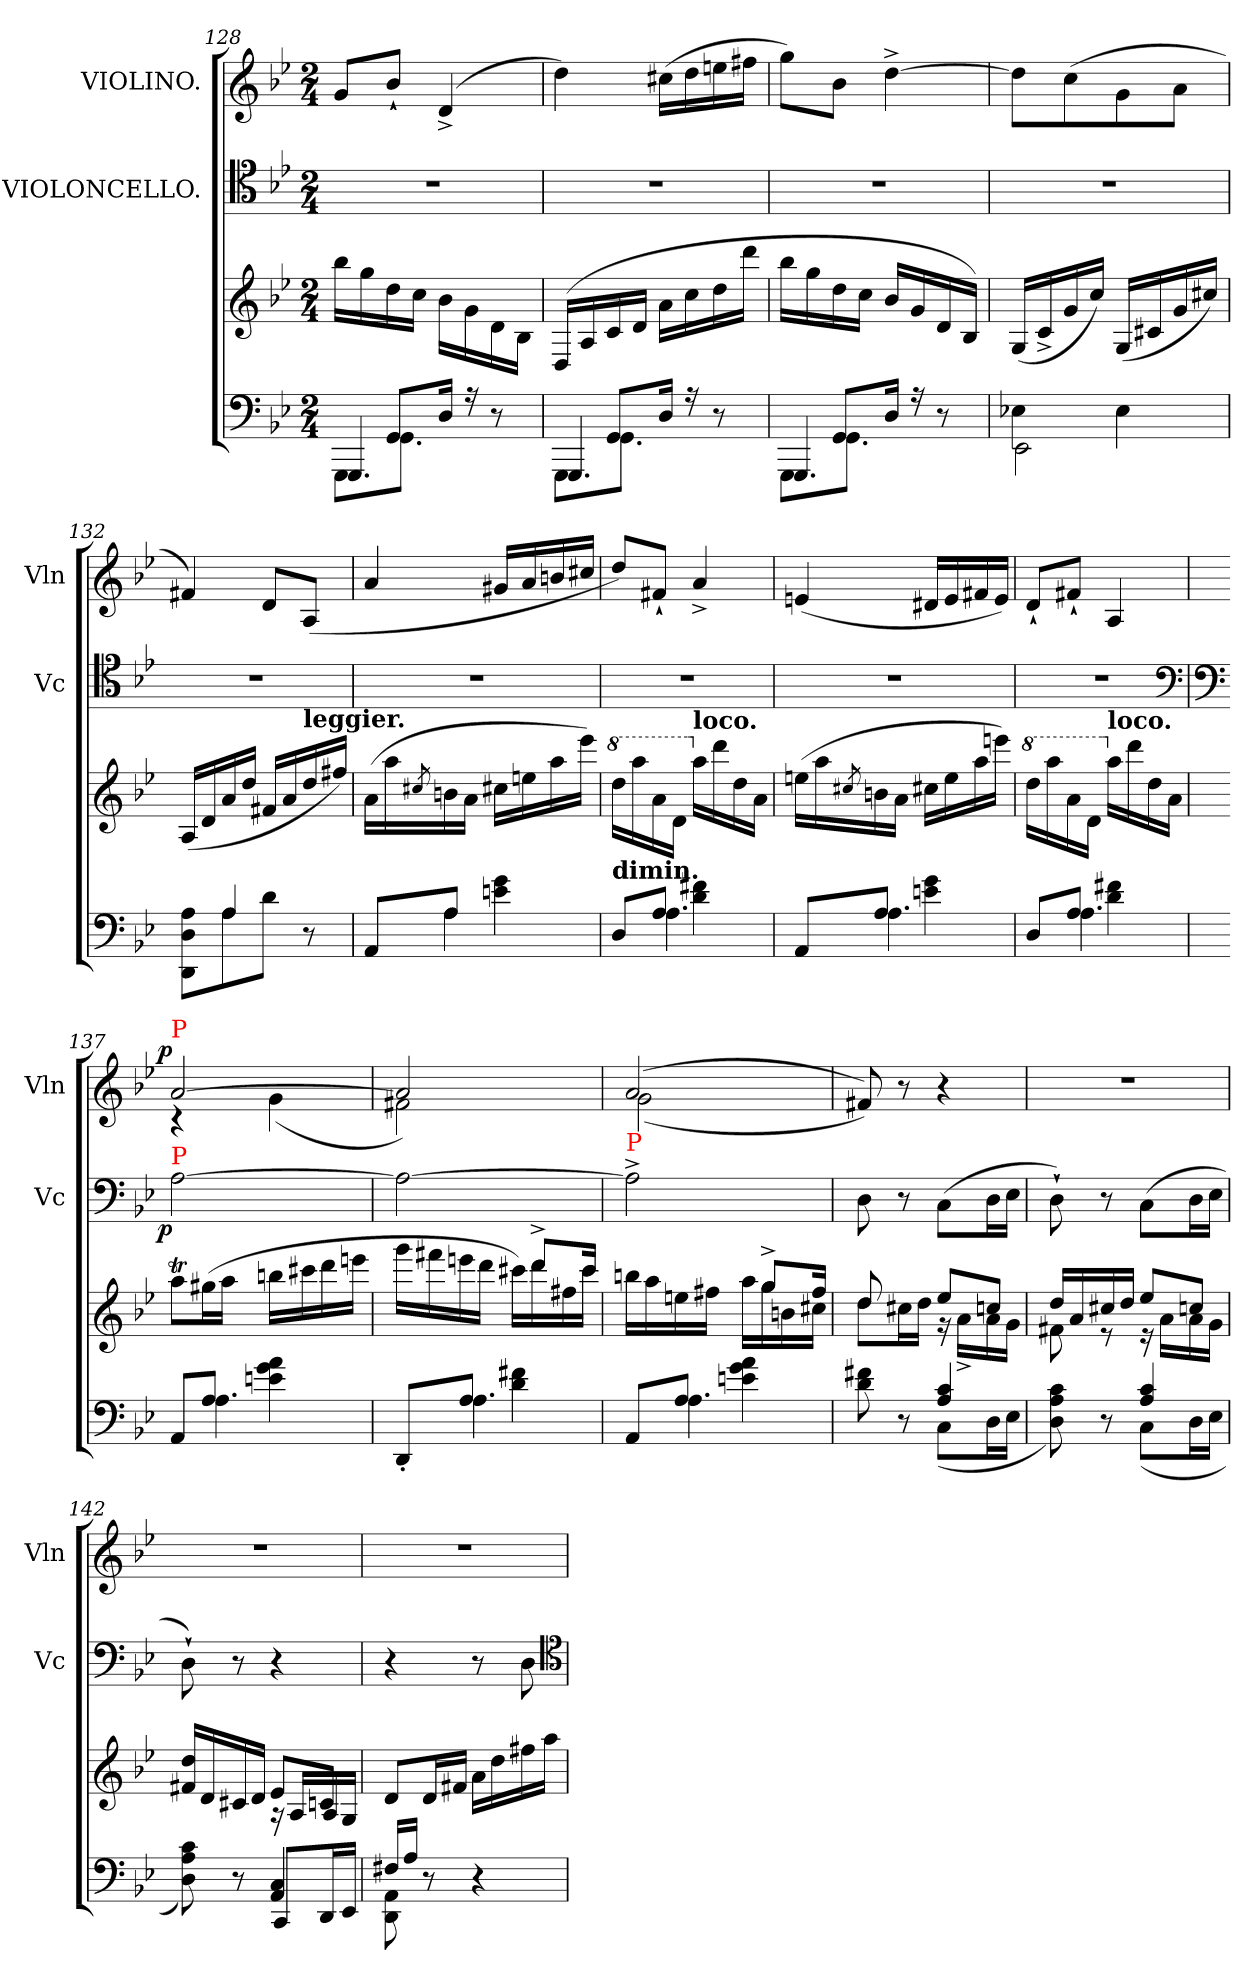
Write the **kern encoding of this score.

**kern	**kern	**kern	**dynam	**kern	**dynam
*part3	*part3	*part2	*part2	*part1	*part1
*staff4	*staff3	*staff2	*staff2	*staff1	*staff1
*	*	*I"VIOLONCELLO.	*	*I"VIOLINO.	*
*	*	*I'Vc	*	*I'Vln	*
*clefF4	*clefG2	*clefC4	*	*clefG2	*
*k[b-e-]	*k[b-e-]	*k[b-e-]	*	*k[b-e-]	*
*g:	*g:	*g:	*	*g:	*
*M2/4	*M2/4	*M2/4	*	*M2/4	*
=128	=128	=128	=128	=128	=128
*^	*	*	*	*	*
*	*^	*	*	*	*	*
8ryy	8GGGL	4.GGG/	16bb-LL	2rc	.	8gL	.
.	.	.	16gg	.	.	.	.
8GGL	8.GGJ	.	16dd	.	.	8b-`<J	.
.	.	.	16ccJJ	.	.	.	.
16DJk	.	.	16b-\LL	.	.	(<4d^<	.
16r	16ryy	.	16g	.	.	.	.
8r	8ryy	8ryy	16d	.	.	.	.
.	.	.	16B-JJ	.	.	.	.
=129	=129	=129	=129	=129	=129	=129	=129
8ryy	8GGGL	4.GGG/	(>16D/LL	2rc	.	4dd)	.
.	.	.	16A/	.	.	.	.
8GGL	8.GGJ	.	16c/	.	.	.	.
.	.	.	16d/JJ	.	.	.	.
16DJk	.	.	16aLL	.	.	(>16cc#XLL	.
16r	16ryy	.	16cc	.	.	16dd	.
8r	8ryy	8ryy	16dd	.	.	16een	.
.	.	.	16dddJJ	.	.	16ff#XJJ	.
=130	=130	=130	=130	=130	=130	=130	=130
8ryy	8GGGL	4.GGG/	16bb-LL	2rc	.	8ggL)	.
.	.	.	16gg	.	.	.	.
8GGL	8.GGJ	.	16dd	.	.	8b-J	.
.	.	.	16ccJJ	.	.	.	.
16DJk	.	.	16b-LL	.	.	[4dd^<	.
16r	16ryy	.	16g	.	.	.	.
8r	8ryy	8ryy	16d	.	.	.	.
.	.	.	16B-JJ)	.	.	.	.
*	*v	*v	*	*	*	*	*
=131	=131	=131	=131	=131	=131	=131
4E-X\	2EE-	(<16G/LL	2rc	.	8ddL]	.
.	.	16c^</	.	.	.	.
.	.	16g	.	.	(>8cc	.
.	.	16ccJJ)	.	.	.	.
4E-\	.	(<16G/LL	.	.	8g	.
.	.	16c#X	.	.	.	.
.	.	16g	.	.	8aJ	.
.	.	16cc#XJJ)	.	.	.	.
=132	=132	=132	=132	=132	=132	=132
8ryy	8A 8D 8DDL	(<16A/LL	2rc	.	4f#X/)	.
.	.	16d	.	.	.	.
4A	8A	16a	.	.	.	.
.	.	16ddJJ	.	.	.	.
.	8dJ	16f#X/LL	.	.	8dL	.
.	.	16a	.	.	.	.
!	!	!LO:TX:a:B:t=leggier.	!	!	!	!
8r	8ryy	16dd	.	.	(<8AJ	.
.	.	16ff#JJ)	.	.	.	.
=133	=133	=133	=133	=133	=133	=133
8AAL	8ryy	(>16aLL	2rc	.	4a	.
.	.	16aa	.	.	.	.
.	.	8qcc#X/	.	.	.	.
8AJ	4A	16bn	.	.	.	.
.	.	16aJJ	.	.	.	.
4g\ 4en\	.	16cc#XLL	.	.	16g#XLL	.
.	.	16een	.	.	16a	.
.	8ryy	16aa	.	.	16bn	.
.	.	16eee-JJ)	.	.	16cc#XJJ	.
=134	=134	=134	=134	=134	=134	=134
*	*	*8va	*	*	*	*
!	!	!LO:TX:c:B:t=dimin.	!	!	!	!
8DL	8ryy	16dddLL	2rc	.	8ddL)	.
.	.	16aaa	.	.	.	.
8AJ	4.A	16aa	.	.	8f#X`<J	.
.	.	16ddJJ	.	.	.	.
*	*	*X8va	*	*	*	*
!	!	!LO:TX:a:B:t=loco.	!	!	!	!
4f#X\ 4d\	.	16aaLL	.	.	4a^<	.
.	.	16ddd	.	.	.	.
.	.	16dd	.	.	.	.
.	.	16aJJ	.	.	.	.
=135	=135	=135	=135	=135	=135	=135
8AAL	8ryy	(>16eenLL	2rc	.	(<4en	.
.	.	16aa	.	.	.	.
.	.	8qcc#X/	.	.	.	.
8AJ	4.A	16bn	.	.	.	.
.	.	16aJJ	.	.	.	.
4g\ 4en\	.	16cc#XLL	.	.	16d#XLL	.
.	.	16ee	.	.	16e	.
.	.	16aa	.	.	16f#X	.
.	.	16eeeJJ)	.	.	16eJJ)	.
=136	=136	=136	=136	=136	=136	=136
*	*	*8va	*	*	*	*
8DL	8ryy	16dddLL	2rc	.	8d`<L	.
.	.	16aaa	.	.	.	.
8AJ	4.A	16aa	.	.	8f#X`<J	.
.	.	16ddJJ	.	.	.	.
*	*	*X8va	*	*	*	*
!	!	!LO:TX:a:B:t=loco.	!	!	!	!
4f#X\ 4d\	.	16aaLL	.	.	4A	.
.	.	16ddd	.	.	.	.
.	.	16dd	.	.	.	.
.	.	16aJJ	.	.	.	.
*	*	*	*clefF4	*	*	*
=137	=137	=137	=137	=137	=137	=137
*	*	*	*clefF4	*	*	*
*	*	*	*	*	*^	*
!	!	!	!	!	!LO:TX:a:color=red:t=P	!	!
!	!	!	!LO:TX:a:color=red:t=P	!	!	!	!
!	!	!	!	!LO:DY:rj	!	!	!LO:DY:a:rj
8AAL	8ryy	8aatL	[2A	p	[2a	4rc	p
8AJ	4.A	(>16gg#XL	.	.	.	.	.
.	.	16aaJJ	.	.	.	.	.
4a\ 4g\ 4en\	.	16bbnLL	.	.	.	(<4g	.
.	.	16ccc#X	.	.	.	.	.
.	.	16ddd	.	.	.	.	.
.	.	16eeenJJ	.	.	.	.	.
=138	=138	=138	=138	=138	=138	=138	=138
*	*	*^	*	*	*	*	*
8DD'<L	8ryy	4ryy	16gggLL	2A_	.	2a])	2f#X	.
.	.	.	16fff#X	.	.	.	.	.
8AJ	4.A	.	16eeen	.	.	.	.	.
.	.	.	16dddJJ	.	.	.	.	.
4f#X\ 4d\	.	16ryy	16ccc#XLL)	.	.	.	.	.
.	.	8ddd^>L	16ddd	.	.	.	.	.
.	.	.	16ff#X	.	.	.	.	.
.	.	16ccc#Jk	16ccc#JJ	.	.	.	.	.
=139	=139	=139	=139	=139	=139	=139	=139	=139
!	!	!	!	!LO:TX:a:color=red:t=P	!	!	!	!
8AAL	8ryy	4ryy	16bbnLL	2A^<]	.	(>2a/	(<2g	.
.	.	.	16aa	.	.	.	.	.
8AJ	4.A	.	16een	.	.	.	.	.
.	.	.	16ff#XJJ	.	.	.	.	.
4a\ 4g\ 4en\	.	16ryy	16aaLL	.	.	.	.	.
.	.	8gg^>L	16gg	.	.	.	.	.
.	.	.	16bn	.	.	.	.	.
.	.	16ff#Jk	16cc#XJJ	.	.	.	.	.
*	*	*	*	*	*	*v	*v	*
=140	=140	=140	=140	=140	=140	=140	=140
4ryy	8f#X 8d	8dd	8ddL	8D	.	8f#X))	.
.	8r	8ryy	16cc#XL	8r	.	8r	.
.	.	.	16ddJJ	.	.	.	.
4c 4A	(>8CL	8ee-L	16rg	(>8CL	.	4r	.
.	.	.	16a^<LL	.	.	.	.
.	16DL	8ccnJ	16a	16DL	.	.	.
.	16E-JJ	.	16gJJ	16E-JJ	.	.	.
=141	=141	=141	=141	=141	=141	=141	=141
4ryy	8c 8A 8D)	16ddLL	8f#X	8D`>)	.	2rdd	.
.	.	16a	.	.	.	.	.
.	8r	16cc#X	8re	8r	.	.	.
.	.	16ddJJ	.	.	.	.	.
4c 4A	(>8CL	8ee-L	16re	(>8CL	.	.	.
.	.	.	16aLL	.	.	.	.
.	16DL	8ccnJ	16a	16DL	.	.	.
.	16E-JJ	.	16gJJ	16E-JJ	.	.	.
=142	=142	=142	=142	=142	=142	=142	=142
4ryy	8c 8A 8D)	16dd 16f#XLL	4ryy	8D`>)	.	2rdd	.
.	.	16d	.	.	.	.	.
.	8r	16c#X	.	8r	.	.	.
.	.	16dJJ	.	.	.	.	.
4C 4AA	8CC/L	8e-L	16rA	4r	.	.	.
.	.	.	16A/LL	.	.	.	.
.	16DDL	8cnJ	16A/	.	.	.	.
.	16EE-JJ	.	16G/JJ	.	.	.	.
*	*	*v	*v	*	*	*	*
=143	=143	=143	=143	=143	=143	=143
16F#XLL	8AA 8DD	8dL	4r	.	2rdd	.
16AJJ	.	.	.	.	.	.
8r	4.ryy	16dL	.	.	.	.
.	.	16f#XJJ	.	.	.	.
4r	.	16aLL	8r	.	.	.
.	.	16dd	.	.	.	.
.	.	16ff#X	8D	.	.	.
.	.	16aaJJ	.	.	.	.
*v	*v	*	*	*	*	*
*	*	*clefC4	*	*	*
=	=	=	=	=	=
*-	*-	*-	*-	*-	*-
